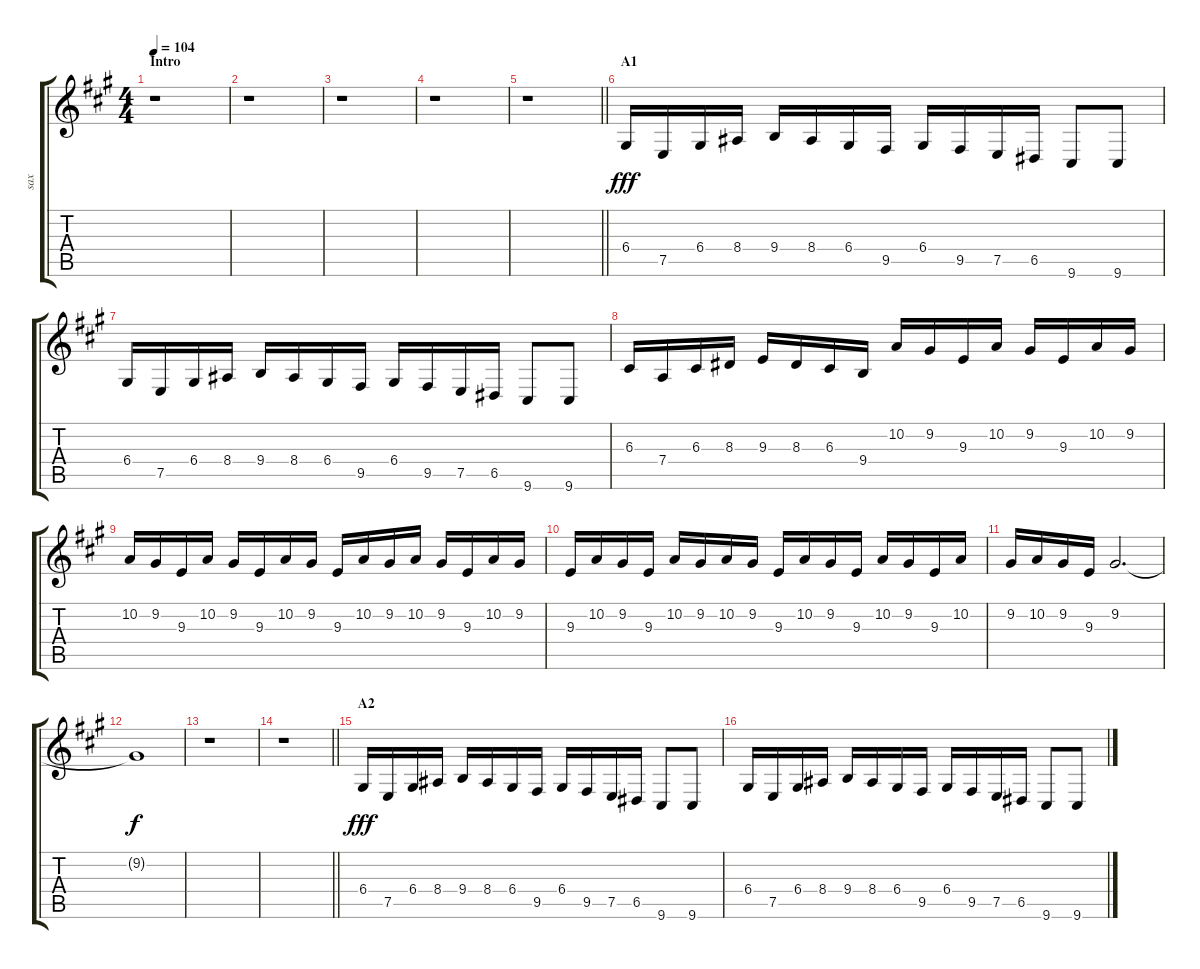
\track ("sax" "sax") {instrument tenorsax}
\staff {score tabs}
\tuning (E4 B3 G3 D3 A2 E2) {hide}
\ts (4 4)
\section ("" "Intro")
\tempo 104
\clef g2
\ks a
r.1{dy fff instrument tenorsax} |
r.1 |
r.1 |
r.1 |
\barLineRight lightlight
r.1 |
\section ("" "A1")
6.4.16 7.5.16 6.4.16 8.4.16 9.4.16 8.4.16 6.4.16 9.5.16 6.4.16 9.5.16 7.5.16 6.5.16 9.6.8 9.6.8 |
6.4.16 7.5.16 6.4.16 8.4.16 9.4.16 8.4.16 6.4.16 9.5.16 6.4.16 9.5.16 7.5.16 6.5.16 9.6.8 9.6.8 |
6.3.16 7.4.16 6.3.16 8.3.16 9.3.16 8.3.16 6.3.16 9.4.16 10.2.16 9.2.16 9.3.16 10.2.16 9.2.16 9.3.16 10.2.16 9.2.16 |
10.2.16 9.2.16 9.3.16 10.2.16 9.2.16 9.3.16 10.2.16 9.2.16 9.3.16 10.2.16 9.2.16 10.2.16 9.2.16 9.3.16 10.2.16 9.2.16 |
9.3.16 10.2.16 9.2.16 9.3.16 10.2.16 9.2.16 10.2.16 9.2.16 9.3.16 10.2.16 9.2.16 9.3.16 10.2.16 9.2.16 9.3.16 10.2.16 |
9.2.16 10.2.16 9.2.16 9.3.16 9.2.2{d} |
9.2{t}.1{dy f} |
r.1 |
\barLineRight lightlight
r.1 |
\section ("" "A2")
6.4.16{dy fff} 7.5.16 6.4.16 8.4.16 9.4.16 8.4.16 6.4.16 9.5.16 6.4.16 9.5.16 7.5.16 6.5.16 9.6.8 9.6.8 |
6.4.16 7.5.16 6.4.16 8.4.16 9.4.16 8.4.16 6.4.16 9.5.16 6.4.16 9.5.16 7.5.16 6.5.16 9.6.8 9.6.8
